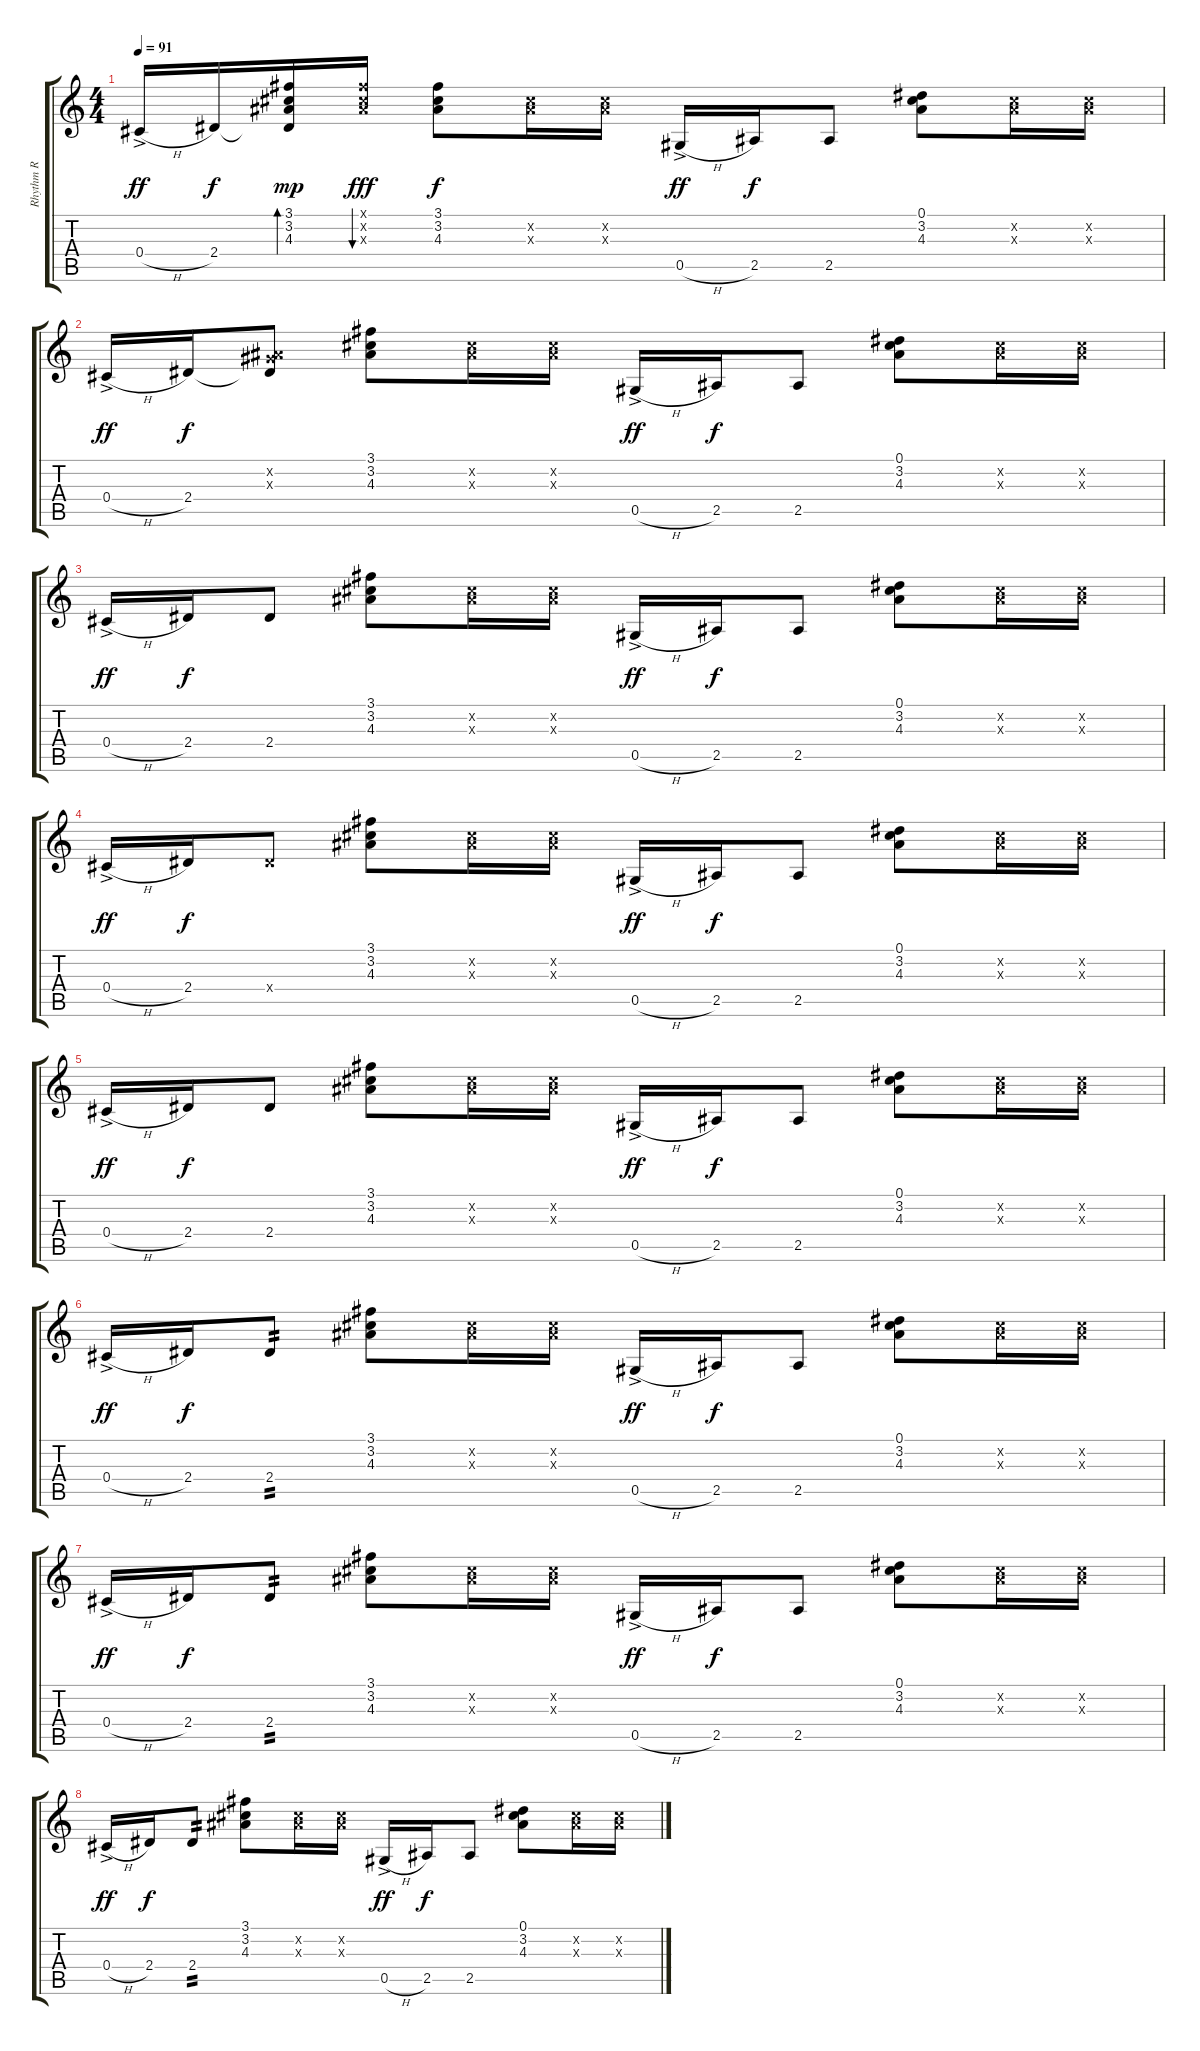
\track ("Rhythm R" "Rhythm R") {instrument acousticguitarsteel}
\staff {score tabs}
\tuning (Eb4 Bb3 Gb3 Db3 Ab2 Eb2) {hide}
\ts (4 4)
\tempo 91
\clef g2
\ks c
0.4{h ac}.16{dy ff instrument electricguitarclean} 2.4.16{dy f} (3.1 3.2 4.3 2.4{t}).16{bd 60 dy mp} (3.1{x} 3.2{x} 4.3{x}).16{bu 60 dy fff} (3.1 3.2 4.3).8{dy f} (3.2{x} 4.3{x}).16 (3.2{x} 4.3{x}).16 0.5{h ac}.16{dy ff} 2.5.16{dy f} 2.5.8 (0.1 3.2 4.3).8 (3.2{x} 4.3{x}).16 (3.2{x} 4.3{x}).16 |
0.4{h ac}.16{dy ff} 2.4.16{dy f} (0.2{x} 2.3{x} 2.4{t}).8 (3.1 3.2 4.3).8 (3.2{x} 4.3{x}).16 (3.2{x} 4.3{x}).16 0.5{h ac}.16{dy ff} 2.5.16{dy f} 2.5.8 (0.1 3.2 4.3).8 (3.2{x} 4.3{x}).16 (3.2{x} 4.3{x}).16 |
0.4{h ac}.16{dy ff} 2.4.16{dy f} 2.4.8 (3.1 3.2 4.3).8 (3.2{x} 4.3{x}).16 (3.2{x} 4.3{x}).16 0.5{h ac}.16{dy ff} 2.5.16{dy f} 2.5.8 (0.1 3.2 4.3).8 (3.2{x} 4.3{x}).16 (3.2{x} 4.3{x}).16 |
0.4{h ac}.16{dy ff} 2.4.16{dy f} 2.4{x}.8 (3.1 3.2 4.3).8 (3.2{x} 4.3{x}).16 (3.2{x} 4.3{x}).16 0.5{h ac}.16{dy ff} 2.5.16{dy f} 2.5.8 (0.1 3.2 4.3).8 (3.2{x} 4.3{x}).16 (3.2{x} 4.3{x}).16 |
0.4{h ac}.16{dy ff} 2.4.16{dy f} 2.4.8 (3.1 3.2 4.3).8 (3.2{x} 4.3{x}).16 (3.2{x} 4.3{x}).16 0.5{h ac}.16{dy ff} 2.5.16{dy f} 2.5.8 (0.1 3.2 4.3).8 (3.2{x} 4.3{x}).16 (3.2{x} 4.3{x}).16 |
0.4{h ac}.16{dy ff} 2.4.16{dy f} 2.4.8{tp 2} (3.1 3.2 4.3).8 (3.2{x} 4.3{x}).16 (3.2{x} 4.3{x}).16 0.5{h ac}.16{dy ff} 2.5.16{dy f} 2.5.8 (0.1 3.2 4.3).8 (3.2{x} 4.3{x}).16 (3.2{x} 4.3{x}).16 |
0.4{h ac}.16{dy ff} 2.4.16{dy f} 2.4.8{tp 2} (3.1 3.2 4.3).8 (3.2{x} 4.3{x}).16 (3.2{x} 4.3{x}).16 0.5{h ac}.16{dy ff} 2.5.16{dy f} 2.5.8 (0.1 3.2 4.3).8 (3.2{x} 4.3{x}).16 (3.2{x} 4.3{x}).16 |
0.4{h ac}.16{dy ff} 2.4.16{dy f} 2.4.8{tp 2} (3.1 3.2 4.3).8 (3.2{x} 4.3{x}).16 (3.2{x} 4.3{x}).16 0.5{h ac}.16{dy ff} 2.5.16{dy f} 2.5.8 (0.1 3.2 4.3).8 (3.2{x} 4.3{x}).16 (3.2{x} 4.3{x}).16
